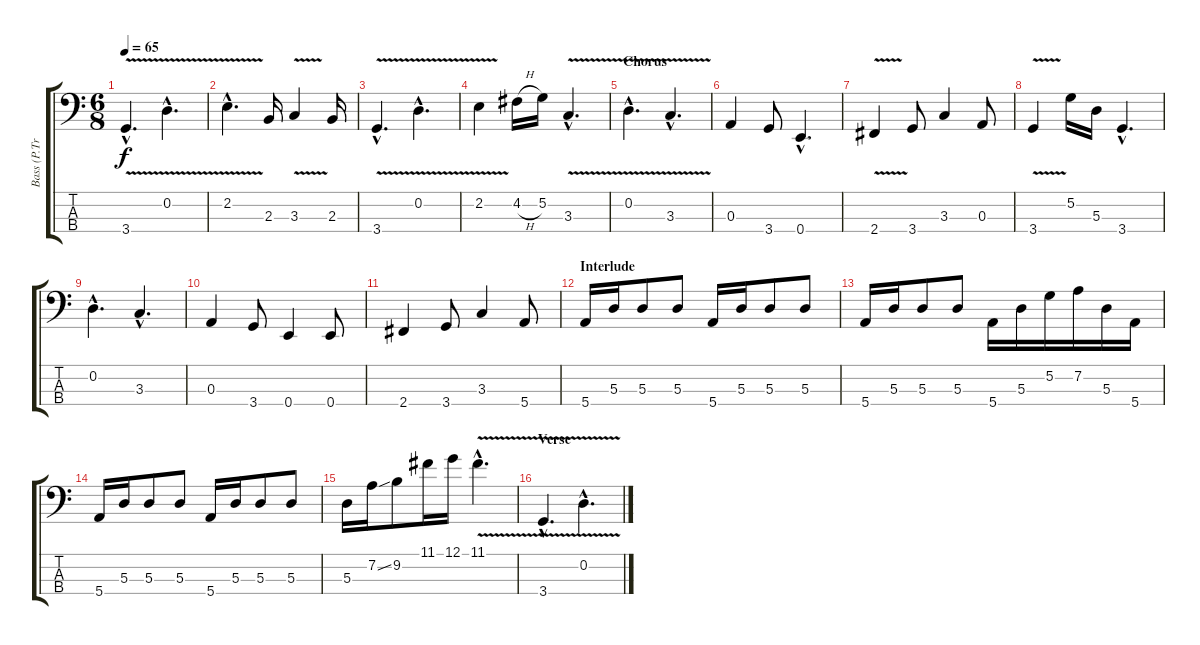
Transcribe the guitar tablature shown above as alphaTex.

\track ("Bass (P.Trewavas)" "Bass (P.Tr") {instrument electricbassfinger}
\staff {score tabs}
\tuning (G2 D2 A1 E1) {hide}
\ts (6 8)
\tempo 65
\clef f4
\ks c
3.4{v hac}.4{d dy f} 0.2{v hac}.4{d} |
2.2{v hac}.4{d} 2.3.16 3.3{v}.4 2.3.16 |
3.4{v hac}.4{d} 0.2{v hac}.4{d} |
2.2{v}.4 4.2{h}.16 5.2.16 3.3{v hac}.4{d} |
\section ("" "Chorus")
0.2{v hac}.4{d} 3.3{v hac}.4{d} |
0.3.4 3.4.8 0.4{hac}.4{d} |
2.4{v}.4 3.4.8 3.3.4 0.3.8 |
3.4{v}.4 5.2.16 5.3.16 3.4{hac}.4{d} |
0.2{hac}.4{d} 3.3{hac}.4{d} |
0.3.4 3.4.8 0.4.4 0.4.8 |
2.4.4 3.4.8 3.3.4 5.4.8 |
\section ("" "Interlude")
5.4.16 5.3.16 5.3.8 5.3.8 5.4.16 5.3.16 5.3.8 5.3.8 |
5.4.16 5.3.16 5.3.8 5.3.8 5.4.16 5.3.16 5.2.16 7.2.16 5.3.16 5.4.16 |
5.4.16 5.3.16 5.3.8 5.3.8 5.4.16 5.3.16 5.3.8 5.3.8 |
5.3.16 7.2{ss}.16 9.2.8 11.1.16 12.1.16 11.1{v hac}.4{d} |
\section ("" "Verse")
3.4{v hac}.4{d} 0.2{v hac}.4{d}
